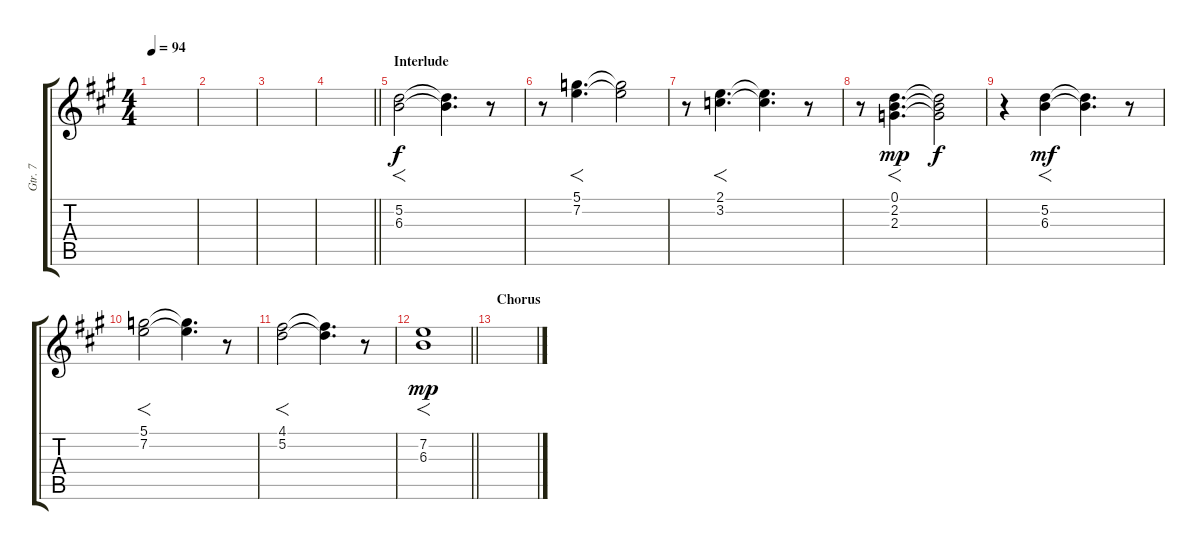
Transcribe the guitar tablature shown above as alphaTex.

\track ("Gtr. 7" "Gtr. 7") {instrument acousticguitarsteel}
\staff {score tabs}
\tuning (D4 A3 F3 C3 G2 C2) {hide}
\ts (4 4)
\tempo 94
\clef g2
\ks a
|
|
|
\barLineRight lightlight
|
\section ("" "Interlude")
(5.2 6.3).2{f} (5.2{t} 6.3{t}).4{d} r.8 |
r.8 (5.1 7.2).4{f d} (5.1{t} 7.2{t}).2 |
r.8 (2.1 3.2).4{f d} (2.1{t} 3.2{t}).4{d} r.8 |
r.8 (0.1 2.2 2.3).4{f d dy mp} (0.1{t} 2.2{t} 2.3{t}).2{dy f} |
r.4 (5.2 6.3).4{f dy mf} (5.2{t} 6.3{t}).4{d} r.8 |
(5.1 7.2).2{f} (5.1{t} 7.2{t}).4{d} r.8 |
(4.1 5.2).2{f} (4.1{t} 5.2{t}).4{d} r.8 |
\barLineRight lightlight
(7.2 6.3).1{f dy mp} |
\section ("" "Chorus")
